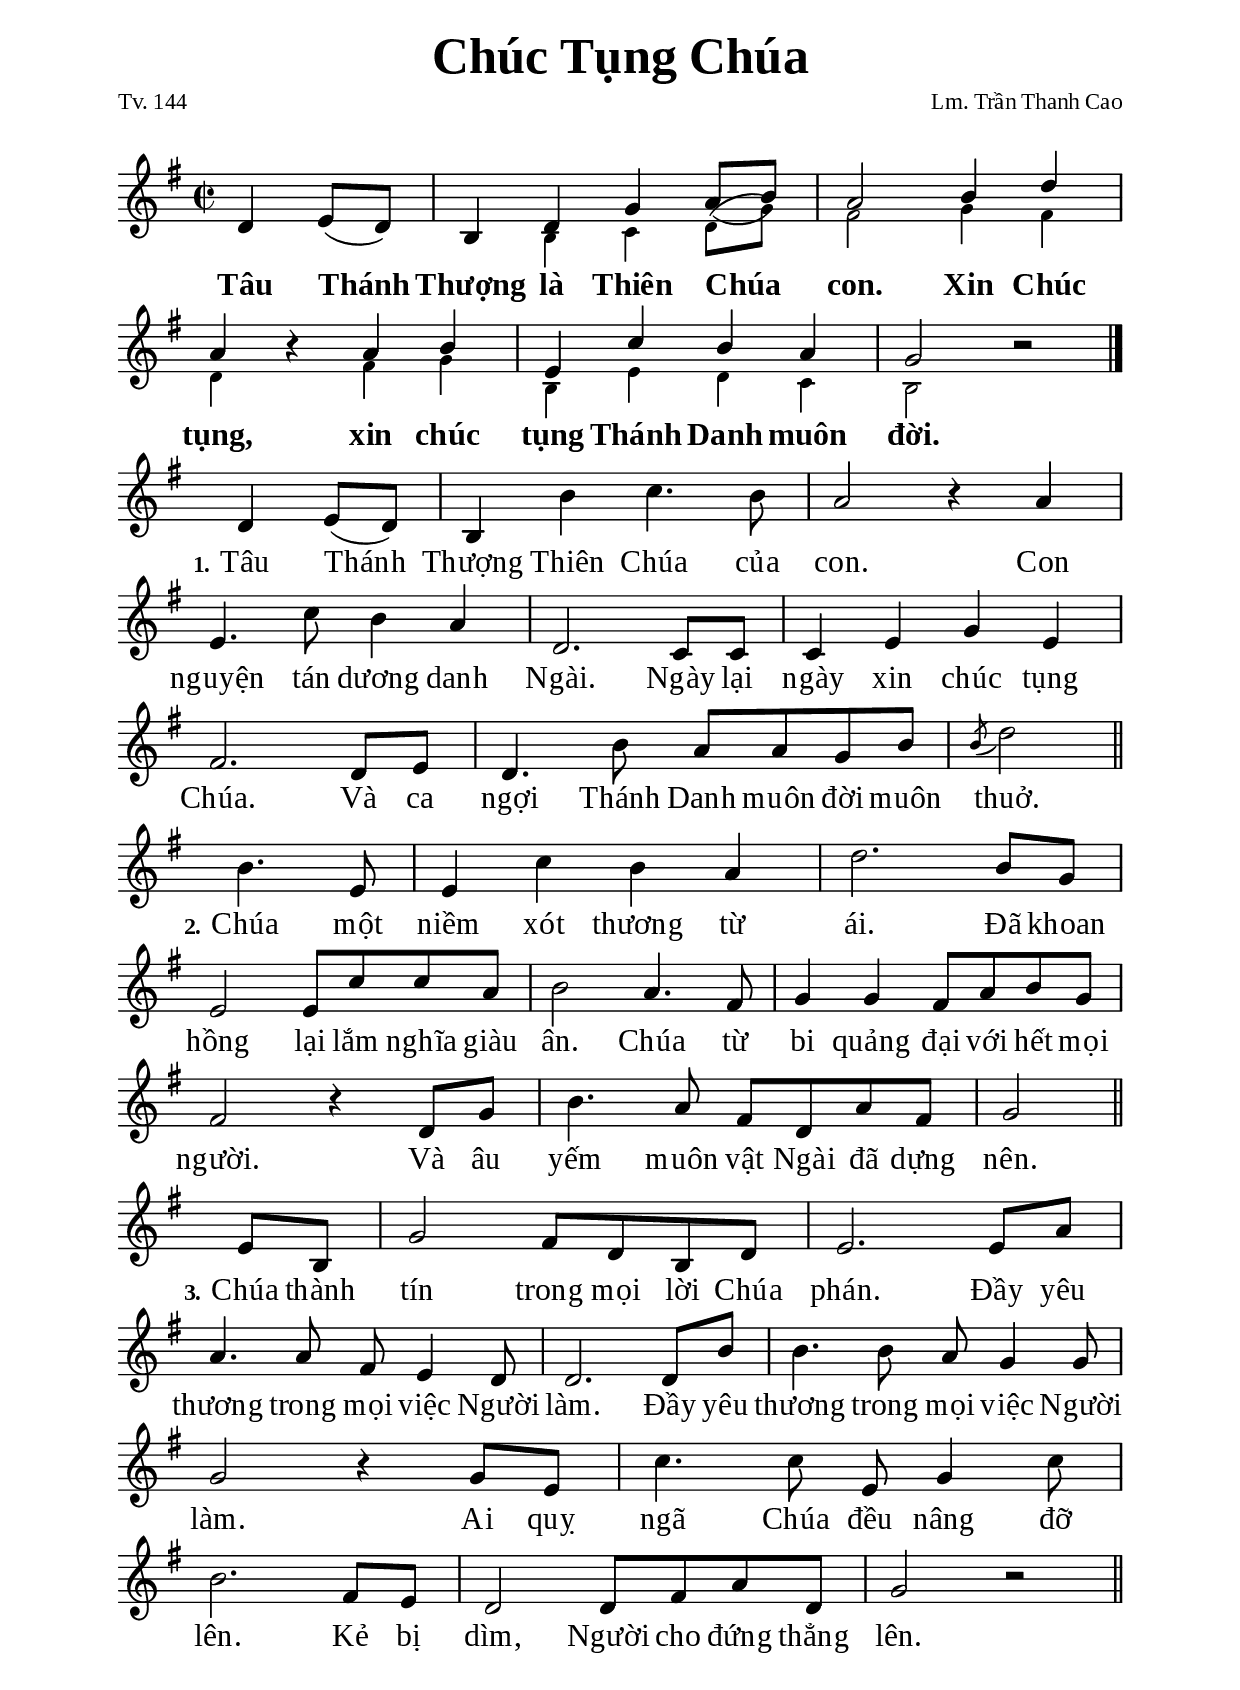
% Cài đặt chung
\version "2.20.0"
\include "english.ly"

\header {
  title = \markup { \fontsize #3 "Chúc Tụng Chúa" }
  poet = "Tv. 144"
  composer = "Lm. Trần Thanh Cao"
  arranger = " "
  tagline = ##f
}

\paper {
  #(set-paper-size "a4")
  top-margin = 10\mm
  bottom-margin = 10\mm
  left-margin = 20\mm
  right-margin = 20\mm
  indent = #0
  #(define fonts
    (make-pango-font-tree
      "Liberation Serif"
      "Liberation Serif"
      "Liberation Serif"
      (/ 20 20)))
  page-count = #1
}

% Nhạc điệp khúc
nhacDiepKhucSop = \relative c' {
  \partial 2 d4 e8 _(d) |
  b4 d g a8 _(b) |
  a2 b4 d |
  a r a b |
  e, c' b a |
  g2 r \bar "|."
}

nhacDiepKhucBas = \relative c' {
  \override NoteHead.font-size = #-2
  \skip 2
  \skip 4 b4 c d8 ^(g) |
  fs2 g4 fs |
  d r fs g |
  b, e d c |
  b2 r
}

% Nhạc phiên khúc
nhacPhienKhucMot = \relative c' {
  \partial 2 d4 e8 (d) |
  b4 b' c4. b8 |
  a2 r4 a |
  e4. c'8 b4 a |
  d,2. c8 c |
  c4 e g e |
  fs2. d8 e |
  d4. b'8 a a g b |
  \acciaccatura b8 d2 \bar "||"
}

nhacPhienKhucHai = \relative c'' {
  \partial 2 b4. e,8 |
  e4 c' b a |
  d2. b8 g |
  e2 e8 c' c a |
  b2 a4. fs8 |
  g4 g fs8 a b g |
  fs2 r4 d8 g |
  b4. a8 fs d a' fs |
  g2 \bar "||"
}

nhacPhienKhucBa = \relative c' {
  \partial 4 e8 b |
  g'2 fs8 d b d |
  e2. e8 a |
  a4. a8 fs e4 d8 |
  d2. d8 b' |
  b4. b8 a g4 g8 |
  g2 r4 g8 e |
  c'4. c8 e, g4 c8 |
  b2. fs8 e |
  d2 d8 fs a d, |
  g2 r \bar "||"
}

% Lời điệp khúc
loiDiepKhuc = \lyricmode {
  \override Lyrics.LyricText.font-series = #'bold
  Tâu Thánh Thượng là Thiên Chúa con.
  Xin Chúc tụng, xin chúc tụng Thánh Danh muôn đời.
}

% Lời phiên khúc
loiPhienKhucMot = \lyricmode {
  \set stanza = #"1."
  Tâu Thánh Thượng Thiên Chúa của con.
  Con nguyện tán dương danh Ngài.
  Ngày lại ngày xin chúc tụng Chúa.
  Và ca ngợi Thánh Danh muôn đời muôn thuở.
}

loiPhienKhucHai = \lyricmode {
  \set stanza = #"2."
  Chúa một niềm xót thương từ ái.
  Đã khoan hồng lại lắm nghĩa giàu ân.
  Chúa từ bi quảng đại với hết mọi người.
  Và âu yếm muôn vật Ngài đã dựng nên.
}

loiPhienKhucBa = \lyricmode {
  \set stanza = #"3."
  Chúa thành tín trong mọi lời Chúa phán.
  Đầy yêu thương trong mọi việc Người làm.
  Đầy yêu thương trong mọi việc Người làm.
  Ai quỵ ngã Chúa đều nâng đỡ lên.
  Kẻ bị dìm, Người cho đứng thẳng lên.
}


% Dàn trang
\score {
  \new ChoirStaff <<
    \new Staff = diepKhuc \with {
        \consists "Merge_rests_engraver"
        \magnifyStaff #(magstep +1)
      }
      <<
      \new Voice = beSop {
        \voiceOne \key g \major \time 2/2 \nhacDiepKhucSop
      }
      \new Voice = beBas {
        \voiceTwo \key g \major \time 2/2 \nhacDiepKhucBas
      }
    >>
    \new Lyrics \lyricsto beSop \loiDiepKhuc
  >>
  \layout {
    \override Lyrics.LyricText.font-series = #'bold
    \override Lyrics.LyricText.font-size = #+3
    \override Lyrics.LyricSpace.minimum-distance = #0.5
    \override Score.BarNumber.break-visibility = ##(#f #f #f)
    \override Score.SpacingSpanner.uniform-stretching = ##t
  }
}

\score {
  \new ChoirStaff <<
    \new Staff = phienKhuc \with {
        \magnifyStaff #(magstep +1)
      }
      <<
      \new Voice = beSop {
        \key g \major \time 2/2 \nhacPhienKhucMot
      }
    >>
    \new Lyrics \lyricsto beSop \loiPhienKhucMot
  >>
  \layout {
    \override Staff.TimeSignature.transparent = ##t
    \override Lyrics.LyricText.font-size = #+3
    \override Lyrics.LyricSpace.minimum-distance = #0.5
    \override Score.BarNumber.break-visibility = ##(#f #f #f)
    \override Score.SpacingSpanner.uniform-stretching = ##t
  }
}

\score {
  \new ChoirStaff <<
    \new Staff = phienKhuc \with {
        \magnifyStaff #(magstep +1)
      }
      <<
      \new Voice = beSop {
        \key g \major \time 2/2 \nhacPhienKhucHai
      }
    >>
    \new Lyrics \lyricsto beSop \loiPhienKhucHai
  >>
  \layout {
    \override Staff.TimeSignature.transparent = ##t
    \override Lyrics.LyricText.font-size = #+3
    \override Lyrics.LyricSpace.minimum-distance = #0.5
    \override Score.BarNumber.break-visibility = ##(#f #f #f)
    \override Score.SpacingSpanner.uniform-stretching = ##t
  }
}

\score {
  \new ChoirStaff <<
    \new Staff = phienKhuc \with {
        \magnifyStaff #(magstep +1)
      }
      <<
      \new Voice = beSop {
        \key g \major \time 2/2 \nhacPhienKhucBa
      }
    >>
    \new Lyrics \lyricsto beSop \loiPhienKhucBa
  >>
  \layout {
    \override Staff.TimeSignature.transparent = ##t
    \override Lyrics.LyricText.font-size = #+3
    \override Lyrics.LyricSpace.minimum-distance = #0.5
    \override Score.BarNumber.break-visibility = ##(#f #f #f)
    \override Score.SpacingSpanner.uniform-stretching = ##t
  }
}
